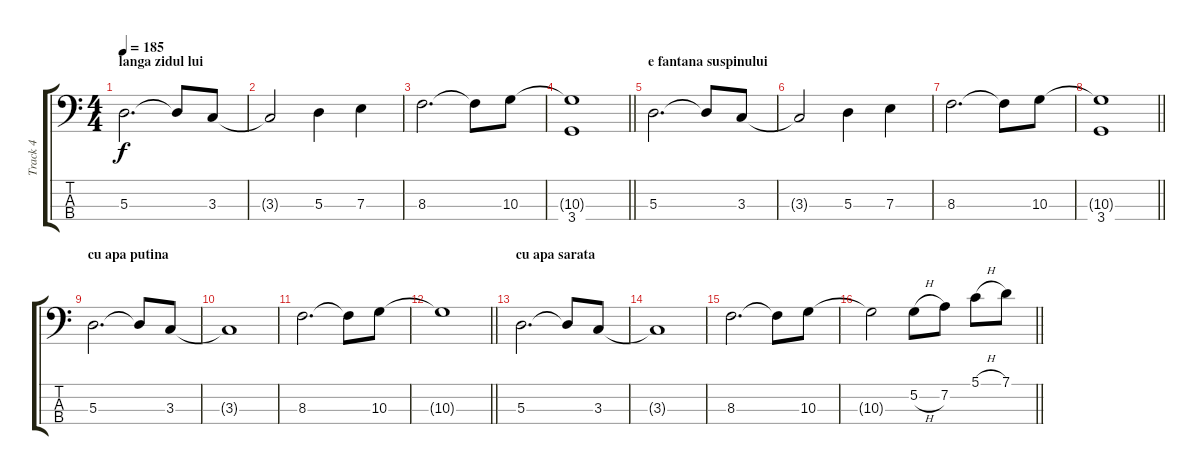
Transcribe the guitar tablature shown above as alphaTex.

\track ("Track 4" "Track 4") {instrument electricbassfinger}
\staff {score tabs}
\tuning (G2 D2 A1 E1) {hide}
\ts (4 4)
\section ("" "langa zidul lui")
\tempo 185
\clef f4
\ks c
5.3.2{d dy f} 5.3{t}.8 3.3.8 |
3.3{t}.2 5.3.4 7.3.4 |
8.3.2{d} 8.3{t}.8 10.3.8 |
\barLineRight lightlight
(10.3{t} 3.4).1 |
\section ("" "e fantana suspinului")
5.3.2{d} 5.3{t}.8 3.3.8 |
3.3{t}.2 5.3.4 7.3.4 |
8.3.2{d} 8.3{t}.8 10.3.8 |
\barLineRight lightlight
(10.3{t} 3.4).1 |
\section ("" "cu apa putina")
5.3.2{d} 5.3{t}.8 3.3.8 |
3.3{t}.1 |
8.3.2{d} 8.3{t}.8 10.3.8 |
\barLineRight lightlight
10.3{t}.1 |
\section ("" "cu apa sarata")
5.3.2{d} 5.3{t}.8 3.3.8 |
3.3{t}.1 |
8.3.2{d} 8.3{t}.8 10.3.8 |
\barLineRight lightlight
10.3{t}.2 5.2{h}.8 7.2.8 5.1{h}.8 7.1.8
